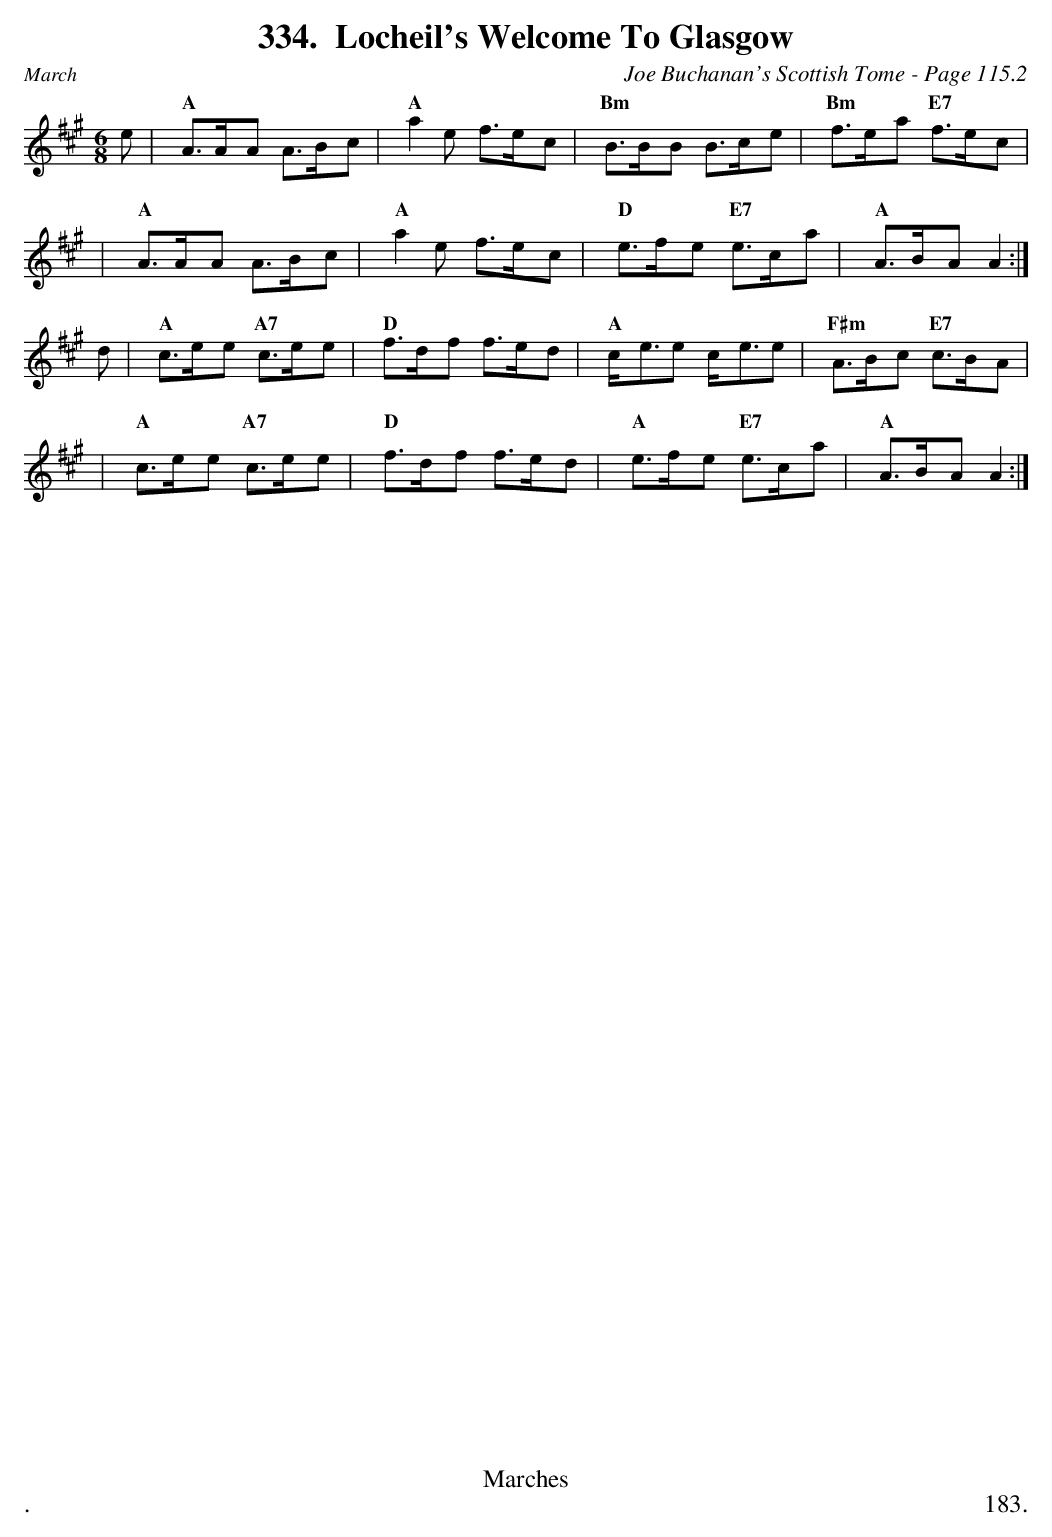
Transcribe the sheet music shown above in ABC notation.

X:1
T:Locheil's Welcome To Glasgow
C:Joe Buchanan's Scottish Tome - Page 115.2
L:1/8
M:6/8
K:A
e | "A"A>AA A>Bc |"A"a2 e f>ec | "Bm"B>BB B>ce | "Bm"f>ea "E7"f>ec |
| "A"A>AA A>Bc | "A"a2 e f>ec |"D" e>fe "E7"e>ca | "A"A>BA A2 :|
d |"A" c>ee "A7"c>ee |"D" f>df f>ed |"A" c<ee c<ee |"F#m" A>Bc "E7"c>BA  |
|"A" c>ee "A7"c>ee |"D" f>df f>ed |"A" e>fe "E7"e>ca | "A"A>BA A2 :|
